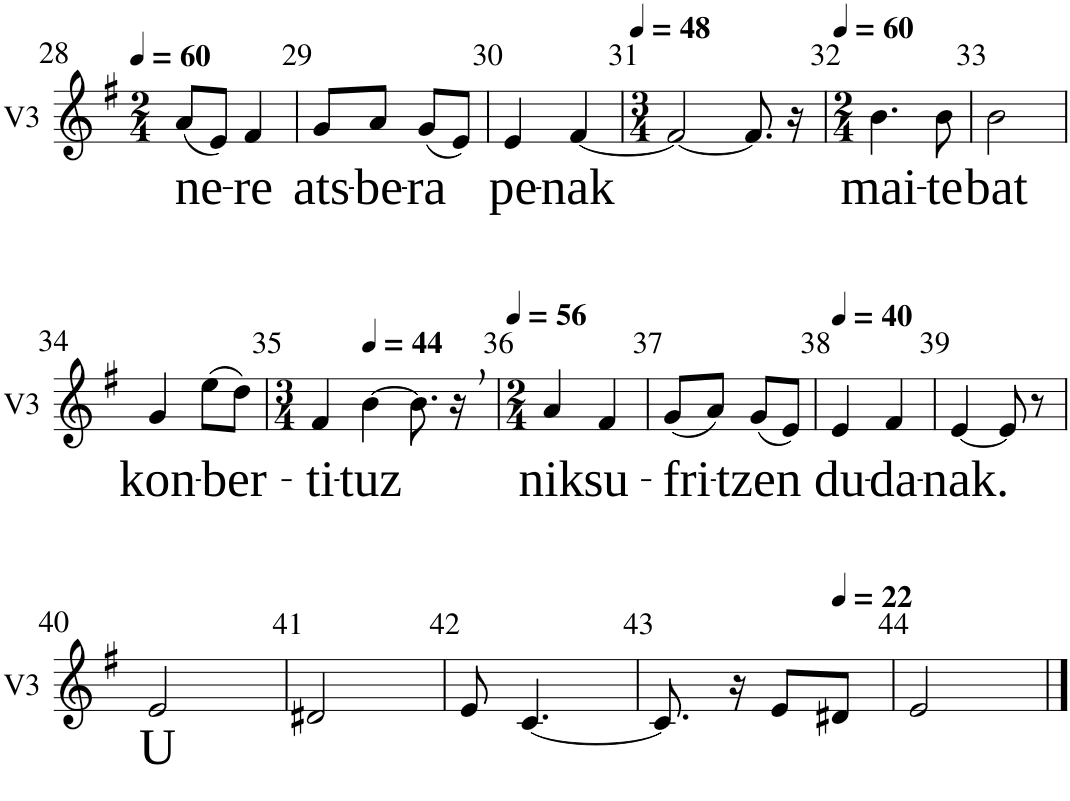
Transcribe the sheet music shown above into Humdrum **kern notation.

**kern	**text
*part1	*part1
*staff1	*staff1
*I"Voix 2	*
*I'V3	*
!!LO:PB:g=z
*clefG2	*
*k[f#]	*
*M2/4	*
*MM60	*
=28	=28
!	!LO:LY:b
(8a/L	ne-
8e/J)	.
!	!LO:LY:b
4f#/	-re
=29	=29
!	!LO:LY:b
8g/L	ats-
!	!LO:LY:b
8a/J	-be-
!	!LO:LY:b
(8g/L	-ra
8e/J)	.
=30	=30
!	!LO:LY:b
4e/	-pe-
!	!LO:LY:b
[4f#/	-nak
=31	=31
*M3/4	*
*MM48	*
2f#/_	.
8.f#/]	.
16r	.
=32	=32
*M2/4	*
*MM60	*
!	!LO:LY:b
4.b\	mai-
!	!LO:LY:b
8b\	-te
=33	=33
!	!LO:LY:b
2b\	bat
!!LO:LB:g=z
=34	=34
!	!LO:LY:b
4g/	kon-
!	!LO:LY:b
(8ee\L	-ber-
8dd\J)	.
=35	=35
*M3/4	*
!	!LO:LY:b
4f#/	ti-
*MM44	*
!	!LO:LY:b
[4b\	-tuz
8.b\]	.
16r	.
=36	=36
*M2/4	*
*MM56	*
!	!LO:LY:b
4a/	nik
!	!LO:LY:b
4f#/	su-
=37	=37
!	!LO:LY:b
(8g/L	-fri-
8a/J)	.
!	!LO:LY:b
(8g/L	-tzen
8e/J)	.
=38	=38
*MM40	*
!	!LO:LY:b
4e/	du-
!	!LO:LY:b
4f#/	da-
=39	=39
!	!LO:LY:b
[4e/	-nak.
8e/]	.
8r	.
!!LO:LB:g=z
=40	=40
!	!LO:LY:b
2e/	U
=41	=41
2d#X/	.
=42	=42
8e/	.
[4.c/	.
=43	=43
8.c/]	.
16r	.
8e/L	.
*MM22	*
8d#X/J	.
=44	=44
2e/	.
==	==
*-	*-
